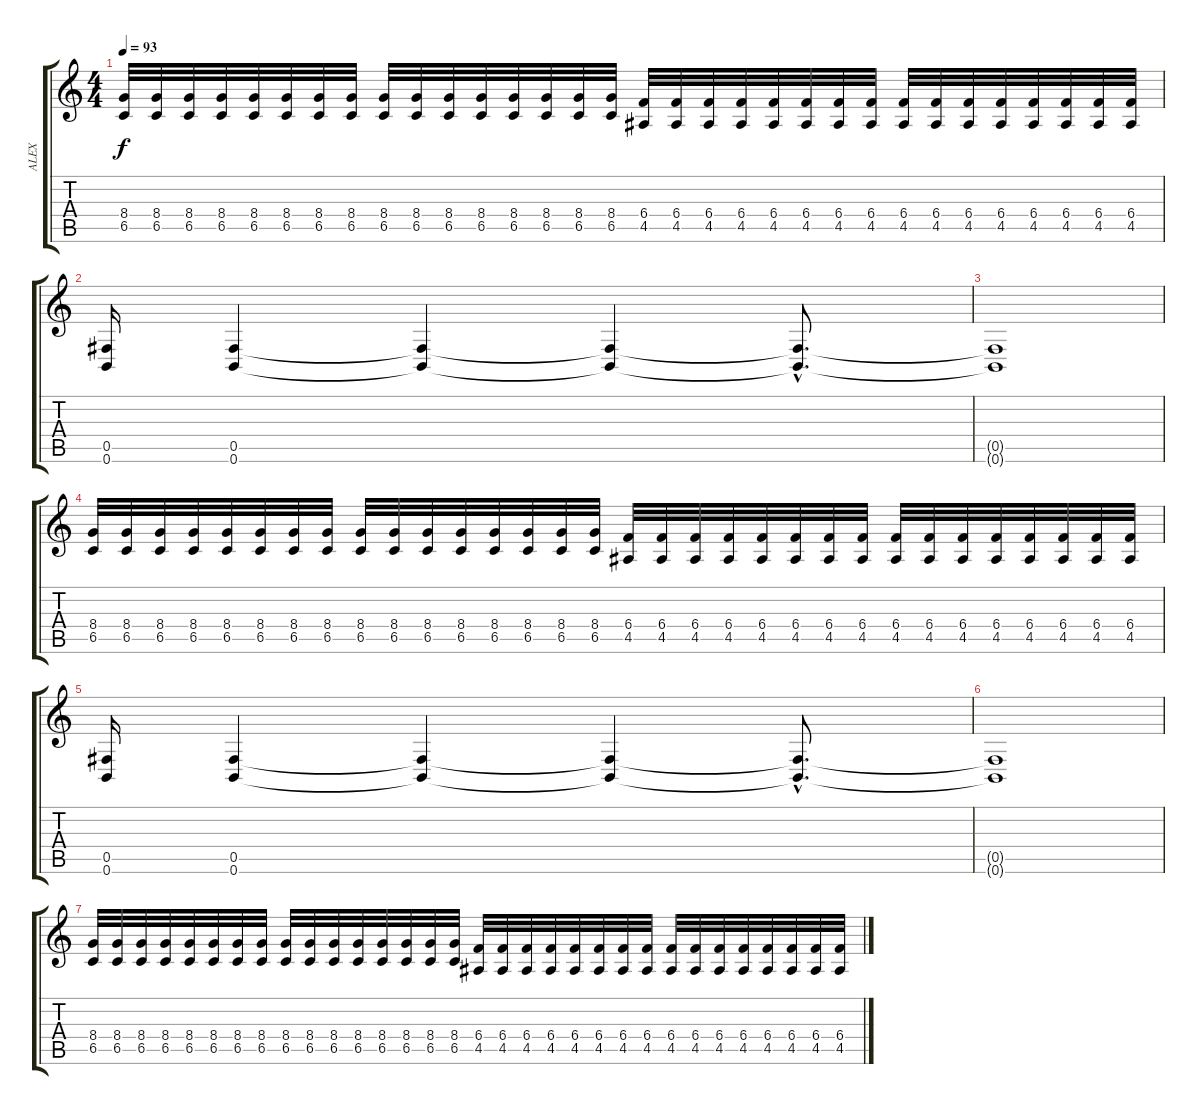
\track ("ALEX" "ALEX") {instrument distortionguitar}
\staff {score tabs}
\tuning (Db4 Ab3 E3 B2 Gb2 B1) {hide}
\ts (4 4)
\tempo 93
\clef g2
\ks c
(8.4 6.5).32{dy f} (8.4 6.5).32 (8.4 6.5).32 (8.4 6.5).32 (8.4 6.5).32 (8.4 6.5).32 (8.4 6.5).32 (8.4 6.5).32 (8.4 6.5).32 (8.4 6.5).32 (8.4 6.5).32 (8.4 6.5).32 (8.4 6.5).32 (8.4 6.5).32 (8.4 6.5).32 (8.4 6.5).32 (6.4 4.5).32 (6.4 4.5).32 (6.4 4.5).32 (6.4 4.5).32 (6.4 4.5).32 (6.4 4.5).32 (6.4 4.5).32 (6.4 4.5).32 (6.4 4.5).32 (6.4 4.5).32 (6.4 4.5).32 (6.4 4.5).32 (6.4 4.5).32 (6.4 4.5).32 (6.4 4.5).32 (6.4 4.5).32 |
(0.5 0.6).16{volume 0} (0.5 0.6).4 (0.5{t} 0.6{t}).4 (0.5{t} 0.6{t}).4 (0.5{hac t} 0.6{hac t}).8{d} |
(0.5{t} 0.6{t}).1 |
(8.4 6.5).32 (8.4 6.5).32 (8.4 6.5).32 (8.4 6.5).32 (8.4 6.5).32 (8.4 6.5).32 (8.4 6.5).32 (8.4 6.5).32 (8.4 6.5).32 (8.4 6.5).32 (8.4 6.5).32 (8.4 6.5).32 (8.4 6.5).32 (8.4 6.5).32 (8.4 6.5).32 (8.4 6.5).32 (6.4 4.5).32 (6.4 4.5).32 (6.4 4.5).32 (6.4 4.5).32 (6.4 4.5).32 (6.4 4.5).32 (6.4 4.5).32 (6.4 4.5).32 (6.4 4.5).32 (6.4 4.5).32 (6.4 4.5).32 (6.4 4.5).32 (6.4 4.5).32 (6.4 4.5).32 (6.4 4.5).32 (6.4 4.5).32 |
(0.5 0.6).16 (0.5 0.6).4 (0.5{t} 0.6{t}).4 (0.5{t} 0.6{t}).4 (0.5{hac t} 0.6{hac t}).8{d} |
(0.5{t} 0.6{t}).1 |
(8.4 6.5).32 (8.4 6.5).32 (8.4 6.5).32 (8.4 6.5).32 (8.4 6.5).32 (8.4 6.5).32 (8.4 6.5).32 (8.4 6.5).32 (8.4 6.5).32 (8.4 6.5).32 (8.4 6.5).32 (8.4 6.5).32 (8.4 6.5).32 (8.4 6.5).32 (8.4 6.5).32 (8.4 6.5).32 (6.4 4.5).32 (6.4 4.5).32 (6.4 4.5).32 (6.4 4.5).32 (6.4 4.5).32 (6.4 4.5).32 (6.4 4.5).32 (6.4 4.5).32 (6.4 4.5).32 (6.4 4.5).32 (6.4 4.5).32 (6.4 4.5).32 (6.4 4.5).32 (6.4 4.5).32 (6.4 4.5).32 (6.4 4.5).32
